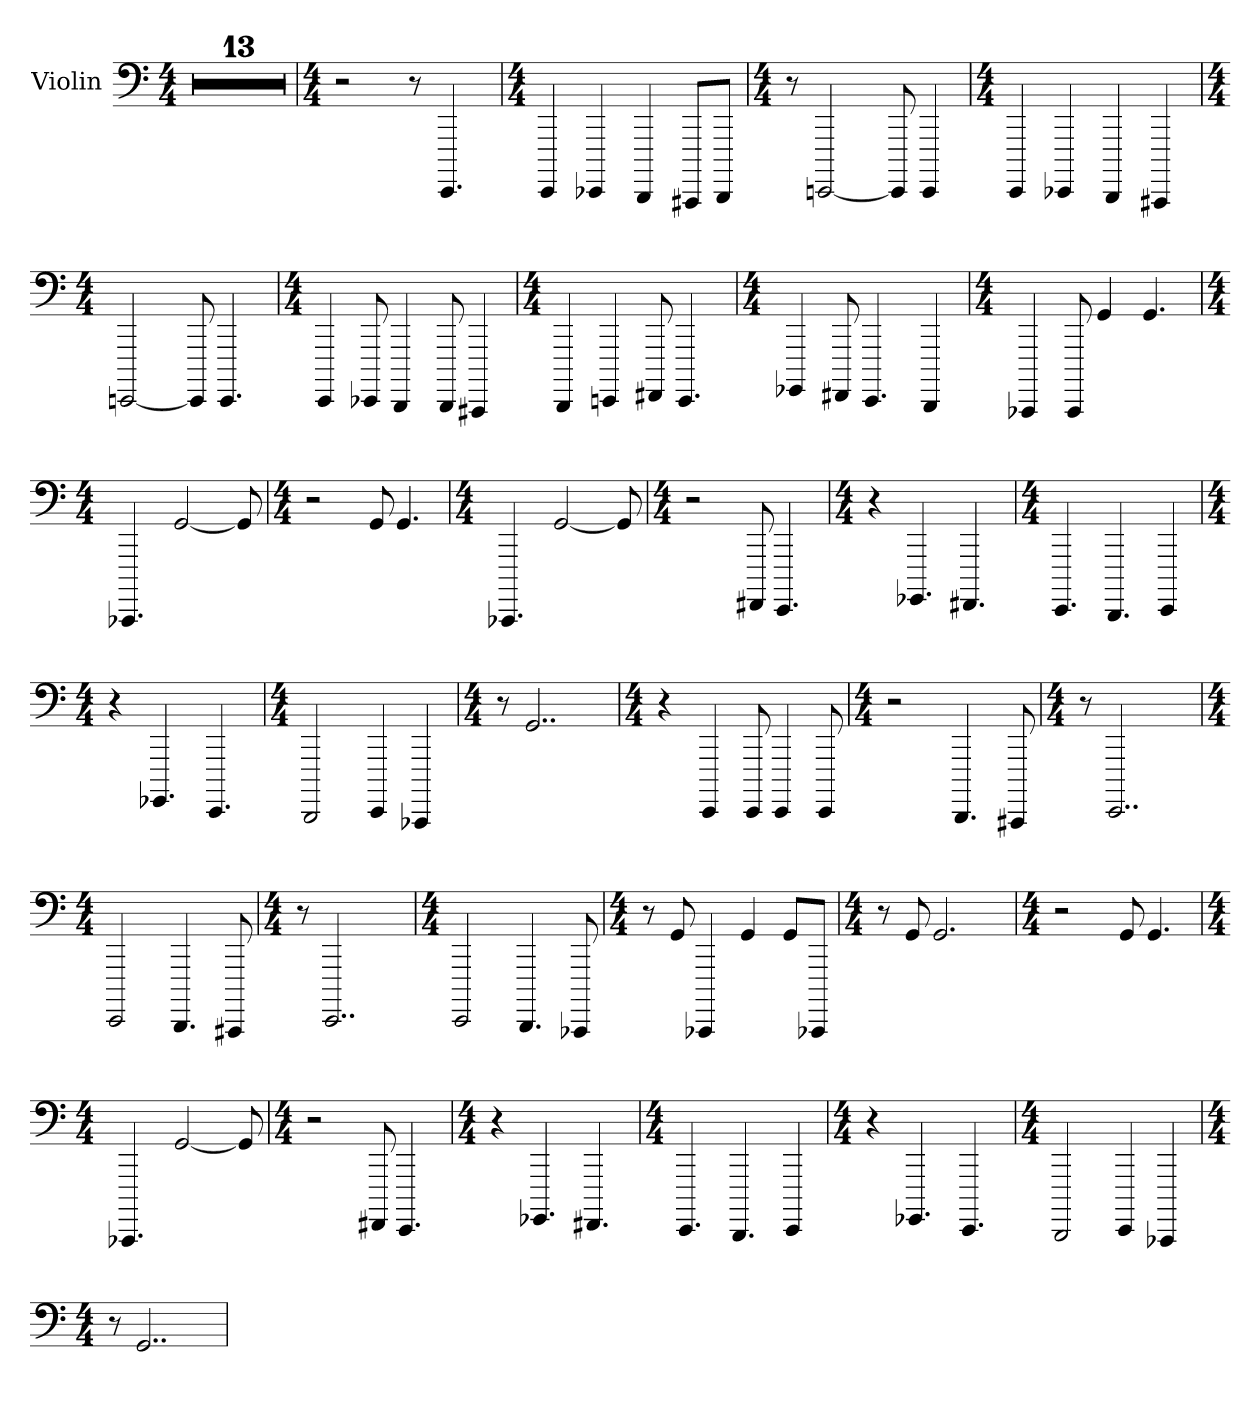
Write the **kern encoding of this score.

**kern
*part1
*staff1
*I"Violin
*I'Vln
*M4/4
=
1r
=
*M4/4
1r
=
*M4/4
1r
=
*M4/4
1r
=
*M4/4
1r
=
*M4/4
1r
=
*M4/4
1r
=
*M4/4
1r
=
*M4/4
1r
=
*M4/4
1r
=
*M4/4
1r
=
*M4/4
1r
=
*M4/4
1r
=
*M4/4
2r
8r
4.EEEE
=
*M4/4
4EEEE
4EEEE-X
4DDDD
8CCCC#XL
8DDDDJ
=
*M4/4
8r
[2EEEEn
8EEEE]
4EEEE
=
*M4/4
4EEEE
4EEEE-X
4DDDD
4CCCC#X
=
*M4/4
[2EEEEn
8EEEE]
4.EEEE
=
*M4/4
4EEEE
8EEEE-X
4DDDD
8DDDD
4CCCC#X
=
*M4/4
4DDDD
4EEEEn
8FFFF#X
4.EEEE
=
*M4/4
4GGGG-X
8FFFF#X
4.EEEE
4DDDD
=
*M4/4
4CCCC-X
8CCCC-
4BBBBB
4.AAAAA
=
*M4/4
4.CCCC-X
[2FFFFFF#X
8FFFFFF#]
=
*M4/4
2r
8FFFFF#X
4.AAAAA
=
*M4/4
4.CCCC-X
[2FFFFFF#X
8FFFFFF#]
=
*M4/4
2r
8FFFF#X
4.EEEE
=
*M4/4
4r
4.GGGG-X
4.FFFF#X
=
*M4/4
4.EEEE
4.DDDD
4EEEE
=
*M4/4
4r
4.GGGG-X
4.EEEE
=
*M4/4
2DDDD
4EEEE
4CCCC-X
=
*M4/4
8r
2..AAAAA
=
*M4/4
4r
4EEEE
8EEEE
4EEEE
8EEEE
=
*M4/4
2r
4.DDDD
8CCCC#X
=
*M4/4
8r
2..EEEE
=
*M4/4
2EEEE
4.DDDD
8CCCC#X
=
*M4/4
8r
2..EEEE
=
*M4/4
2EEEE
4.DDDD
8CCCC-X
=
*M4/4
8r
8AAAAA
4CCCC-X
4BBBBB
8AAAAAL
8CCCC-XJ
=
*M4/4
8r
8AAAAA
2.FFFFF#X
=
*M4/4
2r
8FFFFF#X
4.AAAAA
=
*M4/4
4.CCCC-X
[2FFFFFF#X
8FFFFFF#]
=
*M4/4
2r
8FFFF#X
4.EEEE
=
*M4/4
4r
4.GGGG-X
4.FFFF#X
=
*M4/4
4.EEEE
4.DDDD
4EEEE
=
*M4/4
4r
4.GGGG-X
4.EEEE
=
*M4/4
2DDDD
4EEEE
4CCCC-X
=
*M4/4
8r
2..AAAAA
=
*-
